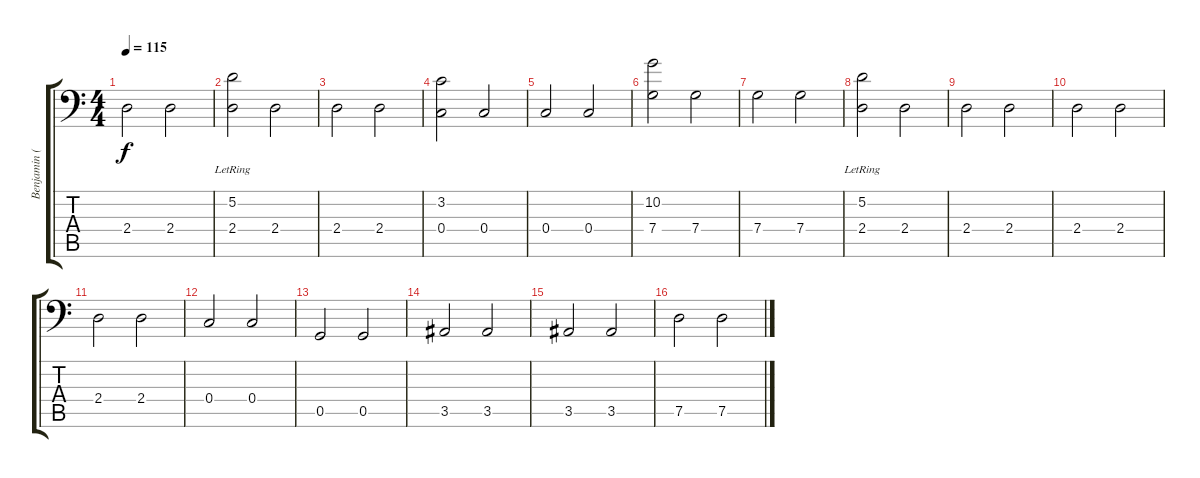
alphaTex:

\track ("Benjamin (KeybLow)" "Benjamin (") {instrument contrabass}
\staff {score tabs}
\tuning (D3 A2 F2 C2 G1 D1) {hide}
\ts (4 4)
\tempo 115
\clef f4
\ks c
2.4.2{dy f} 2.4.2 |
(5.2{lr} 2.4).2 2.4.2 |
2.4.2 2.4.2 |
(3.2 0.4).2 0.4.2 |
0.4.2 0.4.2 |
(10.2 7.4).2 7.4.2 |
7.4.2 7.4.2 |
(5.2{lr} 2.4).2 2.4.2 |
2.4.2 2.4.2 |
2.4.2 2.4.2 |
2.4.2 2.4.2 |
0.4.2 0.4.2 |
0.5.2 0.5.2 |
3.5.2 3.5.2 |
3.5.2 3.5.2 |
7.5.2 7.5.2
